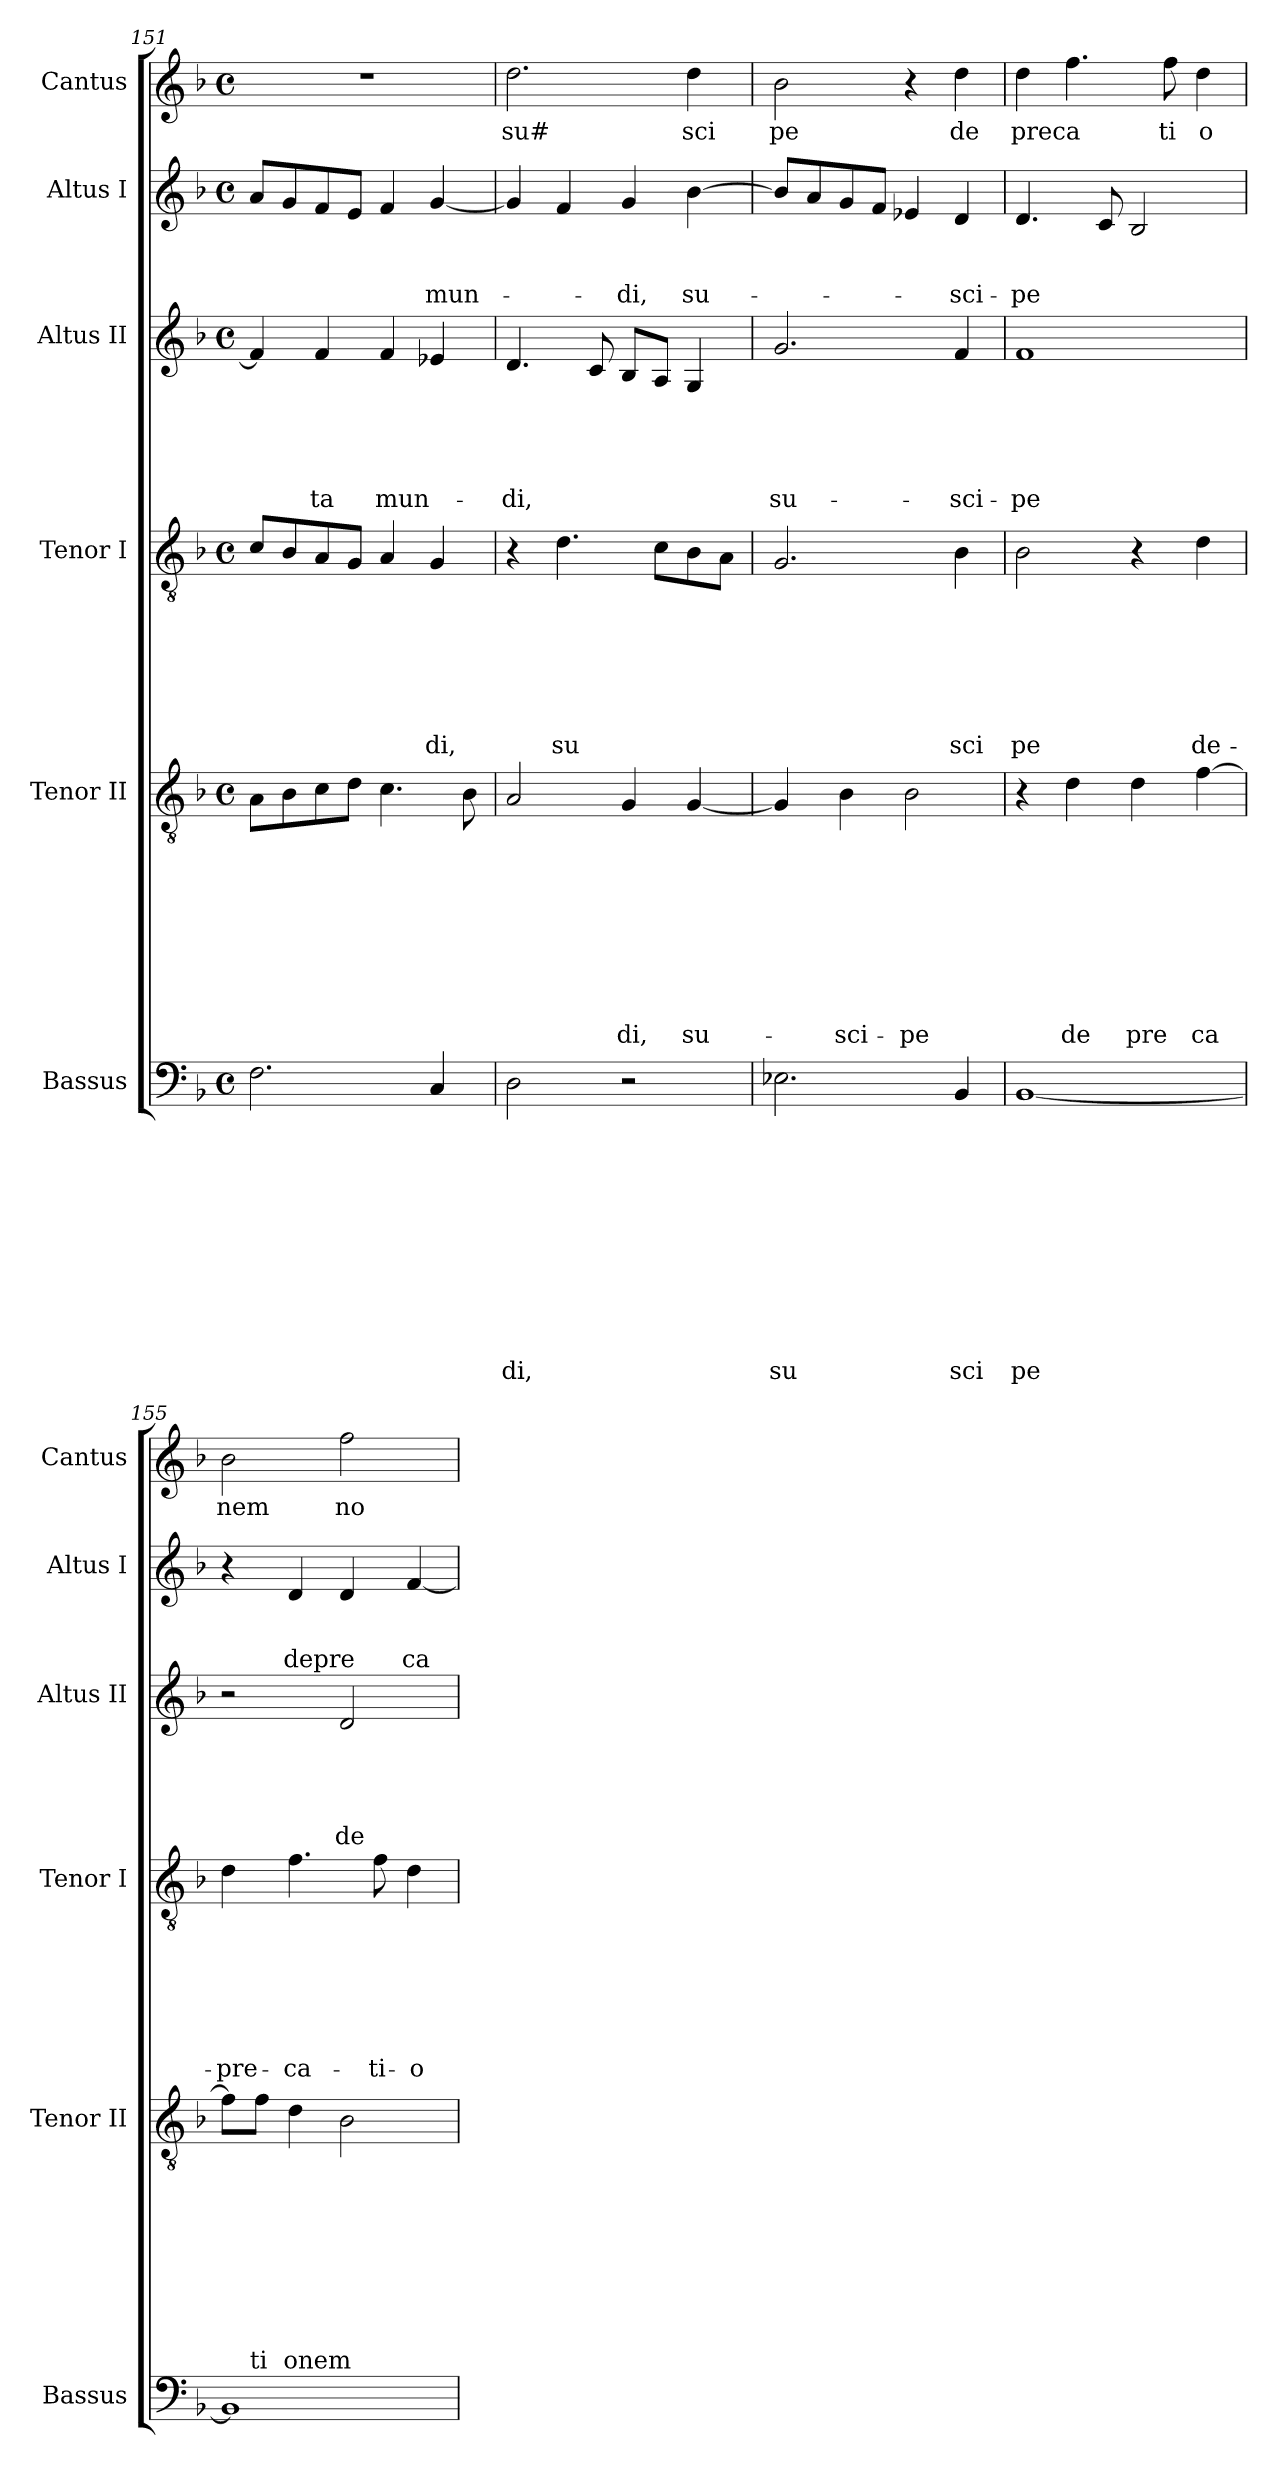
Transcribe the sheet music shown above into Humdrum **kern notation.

**kern	**text	**text	**text	**text	**text	**text	**text	**text	**text	**text	**text	**kern	**text	**text	**text	**text	**text	**text	**text	**text	**text	**kern	**text	**text	**text	**text	**text	**text	**text	**kern	**text	**text	**text	**text	**text	**kern	**text	**text	**text	**kern	**text
*part6	*part6	*part6	*part6	*part6	*part6	*part6	*part6	*part6	*part6	*part6	*part6	*part5	*part5	*part5	*part5	*part5	*part5	*part5	*part5	*part5	*part5	*part4	*part4	*part4	*part4	*part4	*part4	*part4	*part4	*part3	*part3	*part3	*part3	*part3	*part3	*part2	*part2	*part2	*part2	*part1	*part1
*staff6	*staff6	*staff6	*staff6	*staff6	*staff6	*staff6	*staff6	*staff6	*staff6	*staff6	*staff6	*staff5	*staff5	*staff5	*staff5	*staff5	*staff5	*staff5	*staff5	*staff5	*staff5	*staff4	*staff4	*staff4	*staff4	*staff4	*staff4	*staff4	*staff4	*staff3	*staff3	*staff3	*staff3	*staff3	*staff3	*staff2	*staff2	*staff2	*staff2	*staff1	*staff1
*I"Bassus	*	*	*	*	*	*	*	*	*	*	*	*I"Tenor II	*	*	*	*	*	*	*	*	*	*I"Tenor I	*	*	*	*	*	*	*	*I"Altus II	*	*	*	*	*	*I"Altus I	*	*	*	*I"Cantus	*
*I'Bassus	*	*	*	*	*	*	*	*	*	*	*	*I'Tenor II	*	*	*	*	*	*	*	*	*	*I'Tenor I	*	*	*	*	*	*	*	*I'Altus II	*	*	*	*	*	*I'Altus I	*	*	*	*I'Cantus	*
*clefF4	*	*	*	*	*	*	*	*	*	*	*	*clefGv2	*	*	*	*	*	*	*	*	*	*clefGv2	*	*	*	*	*	*	*	*clefG2	*	*	*	*	*	*clefG2	*	*	*	*clefG2	*
*k[b-]	*	*	*	*	*	*	*	*	*	*	*	*k[b-]	*	*	*	*	*	*	*	*	*	*k[b-]	*	*	*	*	*	*	*	*k[b-]	*	*	*	*	*	*k[b-]	*	*	*	*k[b-]	*
*F:	*	*	*	*	*	*	*	*	*	*	*	*F:	*	*	*	*	*	*	*	*	*	*F:	*	*	*	*	*	*	*	*F:	*	*	*	*	*	*F:	*	*	*	*F:	*
*M4/4	*	*	*	*	*	*	*	*	*	*	*	*M4/4	*	*	*	*	*	*	*	*	*	*M4/4	*	*	*	*	*	*	*	*M4/4	*	*	*	*	*	*M4/4	*	*	*	*M4/4	*
*met(c)	*	*	*	*	*	*	*	*	*	*	*	*met(c)	*	*	*	*	*	*	*	*	*	*met(c)	*	*	*	*	*	*	*	*met(c)	*	*	*	*	*	*met(c)	*	*	*	*met(c)	*
=151	=151	=151	=151	=151	=151	=151	=151	=151	=151	=151	=151	=151	=151	=151	=151	=151	=151	=151	=151	=151	=151	=151	=151	=151	=151	=151	=151	=151	=151	=151	=151	=151	=151	=151	=151	=151	=151	=151	=151	=151	=151
2.F\	.	.	.	.	.	.	.	.	.	.	.	8A\L	.	.	.	.	.	.	.	.	.	8c/L	.	.	.	.	.	.	.	4f/]	.	.	.	.	.	8a/L	.	.	.	1r	.
.	.	.	.	.	.	.	.	.	.	.	.	8B-\	.	.	.	.	.	.	.	.	.	8B-/	.	.	.	.	.	.	.	.	.	.	.	.	.	8g/	.	.	.	.	.
!	!	!	!	!	!	!	!	!	!	!	!	!	!	!	!	!	!	!	!	!	!	!	!	!	!	!	!	!	!	!	!	!	!	!	!LO:LY:b	!	!	!	!	!	!
.	.	.	.	.	.	.	.	.	.	.	.	8c\	.	.	.	.	.	.	.	.	.	8A/	.	.	.	.	.	.	.	4f/	.	.	.	.	-ta	8f/	.	.	.	.	.
.	.	.	.	.	.	.	.	.	.	.	.	8d\J	.	.	.	.	.	.	.	.	.	8G/J	.	.	.	.	.	.	.	.	.	.	.	.	.	8e/J	.	.	.	.	.
!	!	!	!	!	!	!	!	!	!	!	!	!	!	!	!	!	!	!	!	!	!	!	!	!	!	!	!	!	!	!	!	!	!	!	!LO:LY:b	!	!	!	!	!	!
.	.	.	.	.	.	.	.	.	.	.	.	4.c\	.	.	.	.	.	.	.	.	.	4A/	.	.	.	.	.	.	.	4f/	.	.	.	.	mun-	4f/	.	.	.	.	.
!	!	!	!	!	!	!	!	!	!	!	!	!	!	!	!	!	!	!	!	!	!	!	!	!	!	!	!	!	!LO:LY:b	!	!	!	!	!	!	!	!	!	!LO:LY:b	!	!
4C/	.	.	.	.	.	.	.	.	.	.	.	.	.	.	.	.	.	.	.	.	.	4G/	.	.	.	.	.	.	di,	4e-X/	.	.	.	.	.	[<4g/	.	.	mun-	.	.
.	.	.	.	.	.	.	.	.	.	.	.	8B-\	.	.	.	.	.	.	.	.	.	.	.	.	.	.	.	.	.	.	.	.	.	.	.	.	.	.	.	.	.
=152	=152	=152	=152	=152	=152	=152	=152	=152	=152	=152	=152	=152	=152	=152	=152	=152	=152	=152	=152	=152	=152	=152	=152	=152	=152	=152	=152	=152	=152	=152	=152	=152	=152	=152	=152	=152	=152	=152	=152	=152	=152
!	!	!	!	!	!	!	!	!	!	!	!LO:LY:b	!	!	!	!	!	!	!	!	!	!	!	!	!	!	!	!	!	!	!	!	!	!	!	!LO:LY:b	!	!	!	!	!	!LO:LY:b
2D\	.	.	.	.	.	.	.	.	.	.	di,	2A/	.	.	.	.	.	.	.	.	.	4r	.	.	.	.	.	.	.	4.d/	.	.	.	.	-di,	4g/]	.	.	.	2.dd\	su#
!	!	!	!	!	!	!	!	!	!	!	!	!	!	!	!	!	!	!	!	!	!	!	!	!	!	!	!	!	!LO:LY:b	!	!	!	!	!	!	!	!	!	!	!	!
.	.	.	.	.	.	.	.	.	.	.	.	.	.	.	.	.	.	.	.	.	.	4.d\	.	.	.	.	.	.	su	.	.	.	.	.	.	4f/	.	.	.	.	.
.	.	.	.	.	.	.	.	.	.	.	.	.	.	.	.	.	.	.	.	.	.	.	.	.	.	.	.	.	.	8c/	.	.	.	.	.	.	.	.	.	.	.
!	!	!	!	!	!	!	!	!	!	!	!	!	!	!	!	!	!	!	!	!	!LO:LY:b	!	!	!	!	!	!	!	!	!	!	!	!	!	!	!	!	!	!LO:LY:b	!	!
2r	.	.	.	.	.	.	.	.	.	.	.	4G/	.	.	.	.	.	.	.	.	-di,	.	.	.	.	.	.	.	.	8B-/L	.	.	.	.	.	4g/	.	.	-di,	.	.
.	.	.	.	.	.	.	.	.	.	.	.	.	.	.	.	.	.	.	.	.	.	8c\L	.	.	.	.	.	.	.	8A/J	.	.	.	.	.	.	.	.	.	.	.
!	!	!	!	!	!	!	!	!	!	!	!	!	!	!	!	!	!	!	!	!	!LO:LY:b	!	!	!	!	!	!	!	!	!	!	!	!	!	!	!	!	!	!LO:LY:b	!	!LO:LY:b
.	.	.	.	.	.	.	.	.	.	.	.	[<4G/	.	.	.	.	.	.	.	.	su-	8B-\	.	.	.	.	.	.	.	4G/	.	.	.	.	.	[>4b-\	.	.	su-	4dd\	sci
.	.	.	.	.	.	.	.	.	.	.	.	.	.	.	.	.	.	.	.	.	.	8A\J	.	.	.	.	.	.	.	.	.	.	.	.	.	.	.	.	.	.	.
=153	=153	=153	=153	=153	=153	=153	=153	=153	=153	=153	=153	=153	=153	=153	=153	=153	=153	=153	=153	=153	=153	=153	=153	=153	=153	=153	=153	=153	=153	=153	=153	=153	=153	=153	=153	=153	=153	=153	=153	=153	=153
!	!	!	!	!	!	!	!	!	!	!	!LO:LY:b	!	!	!	!	!	!	!	!	!	!	!	!	!	!	!	!	!	!	!	!	!	!	!	!LO:LY:b	!	!	!	!	!	!LO:LY:b
2.E-X\	.	.	.	.	.	.	.	.	.	.	su	4G/]	.	.	.	.	.	.	.	.	.	2.G/	.	.	.	.	.	.	.	2.g/	.	.	.	.	su-	8b-/L]	.	.	.	2b-\	pe
.	.	.	.	.	.	.	.	.	.	.	.	.	.	.	.	.	.	.	.	.	.	.	.	.	.	.	.	.	.	.	.	.	.	.	.	8a/	.	.	.	.	.
!	!	!	!	!	!	!	!	!	!	!	!	!	!	!	!	!	!	!	!	!	!LO:LY:b	!	!	!	!	!	!	!	!	!	!	!	!	!	!	!	!	!	!	!	!
.	.	.	.	.	.	.	.	.	.	.	.	4B-\	.	.	.	.	.	.	.	.	-sci-	.	.	.	.	.	.	.	.	.	.	.	.	.	.	8g/	.	.	.	.	.
.	.	.	.	.	.	.	.	.	.	.	.	.	.	.	.	.	.	.	.	.	.	.	.	.	.	.	.	.	.	.	.	.	.	.	.	8f/J	.	.	.	.	.
!	!	!	!	!	!	!	!	!	!	!	!	!	!	!	!	!	!	!	!	!	!LO:LY:b	!	!	!	!	!	!	!	!	!	!	!	!	!	!	!	!	!	!	!	!
.	.	.	.	.	.	.	.	.	.	.	.	2B-\	.	.	.	.	.	.	.	.	-pe	.	.	.	.	.	.	.	.	.	.	.	.	.	.	4e-X/	.	.	.	4r	.
!	!	!	!	!	!	!	!	!	!	!	!LO:LY:b	!	!	!	!	!	!	!	!	!	!	!	!	!	!	!	!	!	!LO:LY:b	!	!	!	!	!	!LO:LY:b	!	!	!	!LO:LY:b	!	!LO:LY:b
4BB-/	.	.	.	.	.	.	.	.	.	.	sci	.	.	.	.	.	.	.	.	.	.	4B-\	.	.	.	.	.	.	sci	4f/	.	.	.	.	-sci-	4d/	.	.	-sci-	4dd\	de
!!LO:PB:g=z
=154	=154	=154	=154	=154	=154	=154	=154	=154	=154	=154	=154	=154	=154	=154	=154	=154	=154	=154	=154	=154	=154	=154	=154	=154	=154	=154	=154	=154	=154	=154	=154	=154	=154	=154	=154	=154	=154	=154	=154	=154	=154
!	!	!	!	!	!	!	!	!	!	!	!LO:LY:b	!	!	!	!	!	!	!	!	!	!	!	!	!	!	!	!	!	!LO:LY:b	!	!	!	!	!	!LO:LY:b	!	!	!	!LO:LY:b	!	!LO:LY:b
[<1BB-	.	.	.	.	.	.	.	.	.	.	pe	4r	.	.	.	.	.	.	.	.	.	2B-\	.	.	.	.	.	.	pe	1f	.	.	.	.	-pe	4.d/	.	.	-pe	4dd\	preca
!	!	!	!	!	!	!	!	!	!	!	!	!	!	!	!	!	!	!	!	!	!LO:LY:b	!	!	!	!	!	!	!	!	!	!	!	!	!	!	!	!	!	!	!	!
.	.	.	.	.	.	.	.	.	.	.	.	4d\	.	.	.	.	.	.	.	.	de	.	.	.	.	.	.	.	.	.	.	.	.	.	.	.	.	.	.	4.ff\	.
.	.	.	.	.	.	.	.	.	.	.	.	.	.	.	.	.	.	.	.	.	.	.	.	.	.	.	.	.	.	.	.	.	.	.	.	8c/	.	.	.	.	.
!	!	!	!	!	!	!	!	!	!	!	!	!	!	!	!	!	!	!	!	!	!LO:LY:b	!	!	!	!	!	!	!	!	!	!	!	!	!	!	!	!	!	!	!	!
.	.	.	.	.	.	.	.	.	.	.	.	4d\	.	.	.	.	.	.	.	.	pre	4r	.	.	.	.	.	.	.	.	.	.	.	.	.	2B-/	.	.	.	.	.
!	!	!	!	!	!	!	!	!	!	!	!	!	!	!	!	!	!	!	!	!	!	!	!	!	!	!	!	!	!	!	!	!	!	!	!	!	!	!	!	!	!LO:LY:b
.	.	.	.	.	.	.	.	.	.	.	.	.	.	.	.	.	.	.	.	.	.	.	.	.	.	.	.	.	.	.	.	.	.	.	.	.	.	.	.	8ff\	ti
!	!	!	!	!	!	!	!	!	!	!	!	!	!	!	!	!	!	!	!	!	!LO:LY:b	!	!	!	!	!	!	!	!LO:LY:b	!	!	!	!	!	!	!	!	!	!	!	!LO:LY:b
.	.	.	.	.	.	.	.	.	.	.	.	[>4f\	.	.	.	.	.	.	.	.	ca	4d\	.	.	.	.	.	.	de-	.	.	.	.	.	.	.	.	.	.	4dd\	o
=155	=155	=155	=155	=155	=155	=155	=155	=155	=155	=155	=155	=155	=155	=155	=155	=155	=155	=155	=155	=155	=155	=155	=155	=155	=155	=155	=155	=155	=155	=155	=155	=155	=155	=155	=155	=155	=155	=155	=155	=155	=155
!	!	!	!	!	!	!	!	!	!	!	!	!	!	!	!	!	!	!	!	!	!	!	!	!	!	!	!	!	!LO:LY:b	!	!	!	!	!	!	!	!	!	!	!	!LO:LY:b
1BB-]	.	.	.	.	.	.	.	.	.	.	.	8f\L]	.	.	.	.	.	.	.	.	.	4d\	.	.	.	.	.	.	-pre-	2r	.	.	.	.	.	4r	.	.	.	2b-\	nem
!	!	!	!	!	!	!	!	!	!	!	!	!	!	!	!	!	!	!	!	!	!LO:LY:b	!	!	!	!	!	!	!	!	!	!	!	!	!	!	!	!	!	!	!	!
.	.	.	.	.	.	.	.	.	.	.	.	8f\J	.	.	.	.	.	.	.	.	ti	.	.	.	.	.	.	.	.	.	.	.	.	.	.	.	.	.	.	.	.
!	!	!	!	!	!	!	!	!	!	!	!	!	!	!	!	!	!	!	!	!	!LO:LY:b	!	!	!	!	!	!	!	!LO:LY:b	!	!	!	!	!	!	!	!	!	!LO:LY:b	!	!
.	.	.	.	.	.	.	.	.	.	.	.	4d\	.	.	.	.	.	.	.	.	onem	4.f\	.	.	.	.	.	.	-ca-	.	.	.	.	.	.	4d/	.	.	depre	.	.
!	!	!	!	!	!	!	!	!	!	!	!	!	!	!	!	!	!	!	!	!	!	!	!	!	!	!	!	!	!	!	!	!	!	!	!LO:LY:b	!	!	!	!	!	!LO:LY:b
.	.	.	.	.	.	.	.	.	.	.	.	2B-\	.	.	.	.	.	.	.	.	.	.	.	.	.	.	.	.	.	2d/	.	.	.	.	de	4d/	.	.	.	2ff\	no
!	!	!	!	!	!	!	!	!	!	!	!	!	!	!	!	!	!	!	!	!	!	!	!	!	!	!	!	!	!LO:LY:b	!	!	!	!	!	!	!	!	!	!	!	!
.	.	.	.	.	.	.	.	.	.	.	.	.	.	.	.	.	.	.	.	.	.	8f\	.	.	.	.	.	.	-ti-	.	.	.	.	.	.	.	.	.	.	.	.
!	!	!	!	!	!	!	!	!	!	!	!	!	!	!	!	!	!	!	!	!	!	!	!	!	!	!	!	!	!LO:LY:b	!	!	!	!	!	!	!	!	!	!LO:LY:b	!	!
.	.	.	.	.	.	.	.	.	.	.	.	.	.	.	.	.	.	.	.	.	.	4d\	.	.	.	.	.	.	-o-	.	.	.	.	.	.	[<4f/	.	.	ca	.	.
=	=	=	=	=	=	=	=	=	=	=	=	=	=	=	=	=	=	=	=	=	=	=	=	=	=	=	=	=	=	=	=	=	=	=	=	=	=	=	=	=	=
*-	*-	*-	*-	*-	*-	*-	*-	*-	*-	*-	*-	*-	*-	*-	*-	*-	*-	*-	*-	*-	*-	*-	*-	*-	*-	*-	*-	*-	*-	*-	*-	*-	*-	*-	*-	*-	*-	*-	*-	*-	*-
